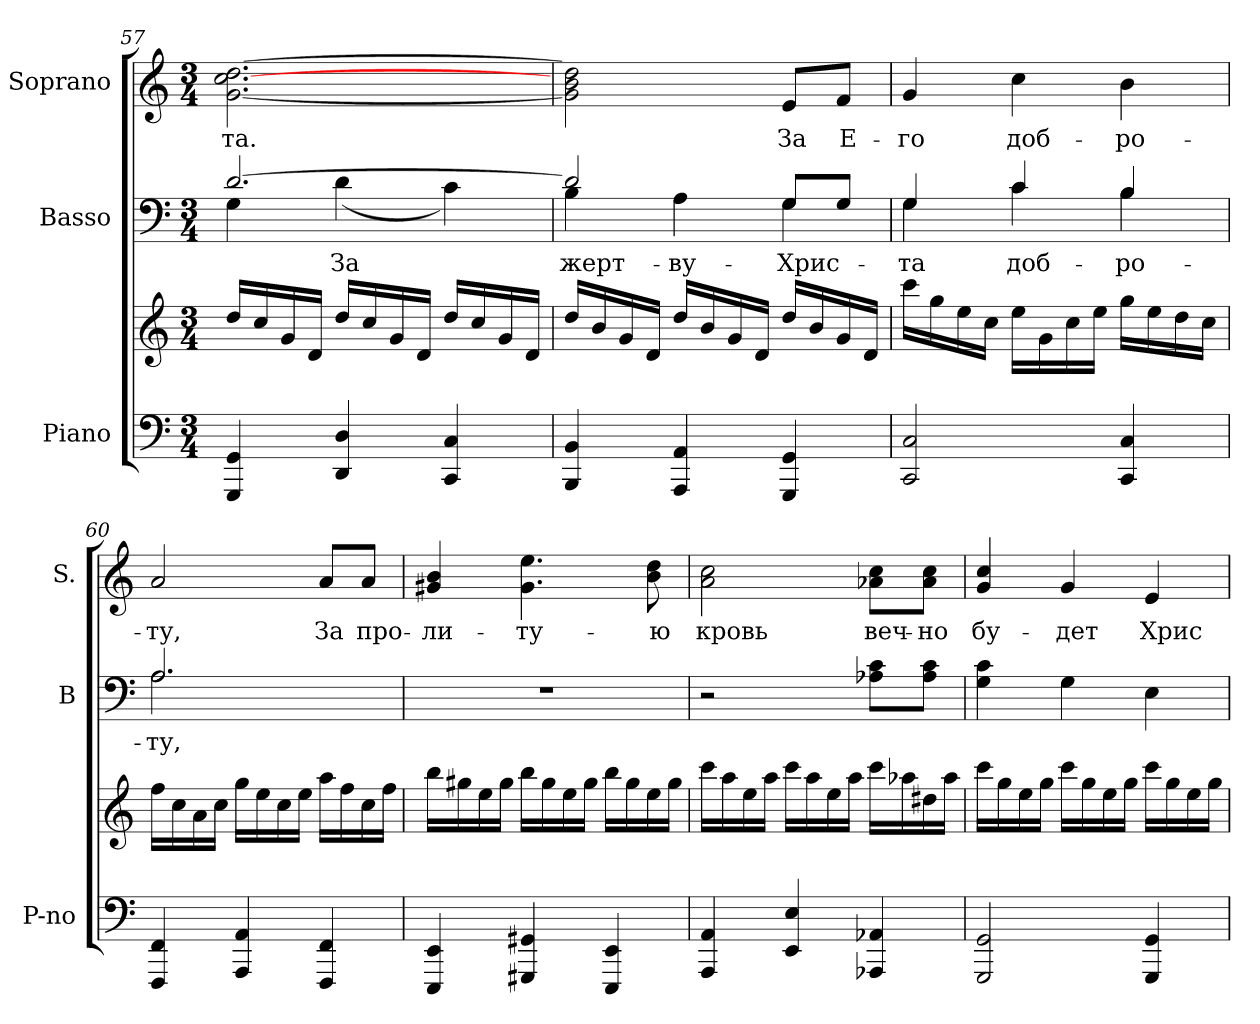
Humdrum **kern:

**kern	**kern	**kern	**text	**kern	**text
*part3	*part3	*part2	*part2	*part1	*part1
*staff4	*staff3	*staff2	*staff2	*staff1	*staff1
*I"Piano	*	*I"Basso	*	*I"Soprano	*
*I'P-no	*	*I'B	*	*I'S.	*
!!LO:LB:g=z
*clefF4	*clefG2	*clefF4	*	*clefG2	*
*k[]	*k[]	*k[]	*	*k[]	*
*C:	*C:	*C:	*	*C:	*
*M3/4	*M3/4	*M3/4	*	*M3/4	*
=57	=57	=57	=57	=57	=57
*	*	*^	*	*	*
!	!	!	!	!	!	!LO:LY:b:color=#000000
4GGGi/ 4GGi	16ddi/LL	[>2.di/	4Gi\	.	[<2.gi\ [<2.cci [>2.ddi	-та.
.	16cci/	.	.	.	.	.
.	16gi/	.	.	.	.	.
.	16di/JJ	.	.	.	.	.
!	!	!	!	!LO:LY:a:color=#000000	!	!
4DDi/ 4Di	16ddi/LL	.	(4di\	За	.	.
.	16cci/	.	.	.	.	.
.	16gi/	.	.	.	.	.
.	16di/JJ	.	.	.	.	.
4CCi/ 4Ci	16ddi/LL	.	4ci\)	.	.	.
.	16cci/	.	.	.	.	.
.	16gi/	.	.	.	.	.
.	16di/JJ	.	.	.	.	.
=58	=58	=58	=58	=58	=58	=58
!	!	!	!	!LO:LY:a:color=#000000	!	!
4BBBi/ 4BBi	16ddi/LL	2di/]	4Bi\	жерт-	2gi\] 2bi 2ddi]	.
.	16bi/	.	.	.	.	.
.	16gi/	.	.	.	.	.
.	16di/JJ	.	.	.	.	.
!	!	!	!	!LO:LY:a:color=#000000	!	!
4AAAi/ 4AAi	16ddi/LL	.	4Ai\	-ву	.	.
.	16bi/	.	.	.	.	.
.	16gi/	.	.	.	.	.
.	16di/JJ	.	.	.	.	.
!	!	!	!	!LO:LY:a:color=#000000	!	!
!	!	!	!	!	!	!LO:LY:b:color=#000000
4GGGi/ 4GGi	16ddi/LL	8Gi/L	4Gi\	Хрис-	8ei/L	За
.	16bi/	.	.	.	.	.
!	!	!	!	!	!	!LO:LY:b:color=#000000
.	16gi/	8Gi/J	.	.	8fi/J	Е-
.	16di/JJ	.	.	.	.	.
=59	=59	=59	=59	=59	=59	=59
!	!	!	!	!LO:LY:a:color=#000000	!	!
!	!	!	!	!	!	!LO:LY:b:color=#000000
2CCi/ 2Ci	16ccci\LL	4Gi/	4Gi\	-та	4gi/	-го
.	16ggi\	.	.	.	.	.
.	16eei\	.	.	.	.	.
.	16cci\JJ	.	.	.	.	.
!	!	!	!	!LO:LY:a:color=#000000	!	!
!	!	!	!	!	!	!LO:LY:b:color=#000000
.	16eei\LL	4ci/	4ci\	доб-	4cci\	доб-
.	16gi\	.	.	.	.	.
.	16cci\	.	.	.	.	.
.	16eei\JJ	.	.	.	.	.
!	!	!	!	!LO:LY:a:color=#000000	!	!
!	!	!	!	!	!	!LO:LY:b:color=#000000
4CCi/ 4Ci	16ggi\LL	4Bi/	4Bi\	-ро-	4bi\	-ро-
.	16eei\	.	.	.	.	.
.	16ddi\	.	.	.	.	.
.	16cci\JJ	.	.	.	.	.
=60	=60	=60	=60	=60	=60	=60
!	!	!	!	!LO:LY:a:color=#000000	!	!
!	!	!	!	!	!	!LO:LY:b:color=#000000
4FFFi/ 4FFi	16ffi\LL	2.Ai/	2.Ai\	-ту,	2ai/	-ту,
.	16cci\	.	.	.	.	.
.	16ai\	.	.	.	.	.
.	16cci\JJ	.	.	.	.	.
4AAAi/ 4AAi	16ggi\LL	.	.	.	.	.
.	16eei\	.	.	.	.	.
.	16cci\	.	.	.	.	.
.	16eei\JJ	.	.	.	.	.
!	!	!	!	!	!	!LO:LY:b:color=#000000
4FFFi/ 4FFi	16aai\LL	.	.	.	8ai/L	За
.	16ffi\	.	.	.	.	.
!	!	!	!	!	!	!LO:LY:b:color=#000000
.	16cci\	.	.	.	8ai/J	про-
.	16ffi\JJ	.	.	.	.	.
*	*	*v	*v	*	*	*
!!LO:LB:g=z
=61	=61	=61	=61	=61	=61
!	!	!LO:N:vis=1	!	!	!
!	!	!	!	!	!LO:LY:b:color=#000000
4EEEi/ 4EEi	16bbi\LL	2.r	.	4g#Xi/ 4bi	-ли-
.	16gg#Xi\	.	.	.	.
.	16eei\	.	.	.	.
.	16gg#i\JJ	.	.	.	.
!	!	!	!	!	!LO:LY:b:color=#000000
4GGG#Xi/ 4GG#Xi	16bbi\LL	.	.	4.g#i\ 4.eei	-ту-
.	16gg#i\	.	.	.	.
.	16eei\	.	.	.	.
.	16gg#i\JJ	.	.	.	.
4EEEi/ 4EEi	16bbi\LL	.	.	.	.
.	16gg#i\	.	.	.	.
!	!	!	!	!	!LO:LY:b:color=#000000
.	16eei\	.	.	8bi\ 8ddi	-ю
.	16gg#i\JJ	.	.	.	.
=62	=62	=62	=62	=62	=62
!	!	!	!	!	!LO:LY:b:color=#000000
4AAAi/ 4AAi	16ccci\LL	2r	.	2ai\ 2cci	кровь
.	16aai\	.	.	.	.
.	16eei\	.	.	.	.
.	16aai\JJ	.	.	.	.
4EEi/ 4Ei	16ccci\LL	.	.	.	.
.	16aai\	.	.	.	.
.	16eei\	.	.	.	.
.	16aai\JJ	.	.	.	.
!	!	!	!	!	!LO:LY:b:color=#000000
4AAA-Xi/ 4AA-Xi	16ccci\LL	8A-Xi\ 8ciL	.	8a-Xi\ 8cciL	веч-
.	16aa-Xi\	.	.	.	.
!	!	!	!	!	!LO:LY:b:color=#000000
.	16dd#Xi\	8A-i\ 8ciJ	.	8a-i\ 8cciJ	-но
.	16aa-i\JJ	.	.	.	.
=63	=63	=63	=63	=63	=63
!	!	!	!	!	!LO:LY:b:color=#000000
2GGGi/ 2GGi	16ccci\LL	4Gi\ 4ci	.	4gi/ 4cci	бу-
.	16ggi\	.	.	.	.
.	16eei\	.	.	.	.
.	16ggi\JJ	.	.	.	.
!	!	!	!	!	!LO:LY:b:color=#000000
.	16ccci\LL	4Gi\	.	4gi/	-дет
.	16ggi\	.	.	.	.
.	16eei\	.	.	.	.
.	16ggi\JJ	.	.	.	.
!	!	!	!	!	!LO:LY:b:color=#000000
4GGGi/ 4GGi	16ccci\LL	4Ei\	.	4ei/	Хрис-
.	16ggi\	.	.	.	.
.	16eei\	.	.	.	.
.	16ggi\JJ	.	.	.	.
=	=	=	=	=	=
*-	*-	*-	*-	*-	*-
